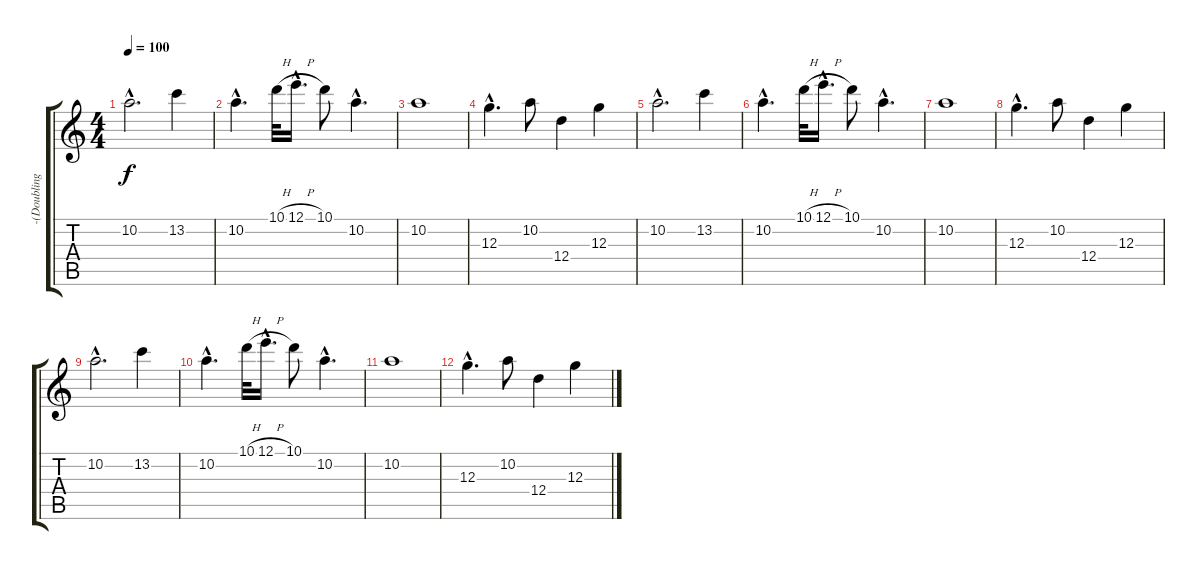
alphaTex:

\track ("-(Doubling Guitar 1)-" "-(Doubling") {instrument electricguitarjazz}
\staff {score tabs}
\tuning (E4 B3 G3 D3 A2 E2) {hide}
\ts (4 4)
\tempo 100
\clef g2
\ks c
10.2{hac}.2{d dy f} 13.2.4 |
10.2{hac}.4{d} 10.1{h}.32 12.1{h hac}.16{d} 10.1.8 10.2{hac}.4{d} |
10.2.1 |
12.3{hac}.4{d} 10.2.8 12.4.4 12.3.4 |
10.2{hac}.2{d} 13.2.4 |
10.2{hac}.4{d} 10.1{h}.32 12.1{h hac}.16{d} 10.1.8 10.2{hac}.4{d} |
10.2.1 |
12.3{hac}.4{d} 10.2.8 12.4.4 12.3.4 |
10.2{hac}.2{d} 13.2.4 |
10.2{hac}.4{d} 10.1{h}.32 12.1{h hac}.16{d} 10.1.8 10.2{hac}.4{d} |
10.2.1 |
12.3{hac}.4{d} 10.2.8 12.4.4 12.3.4
